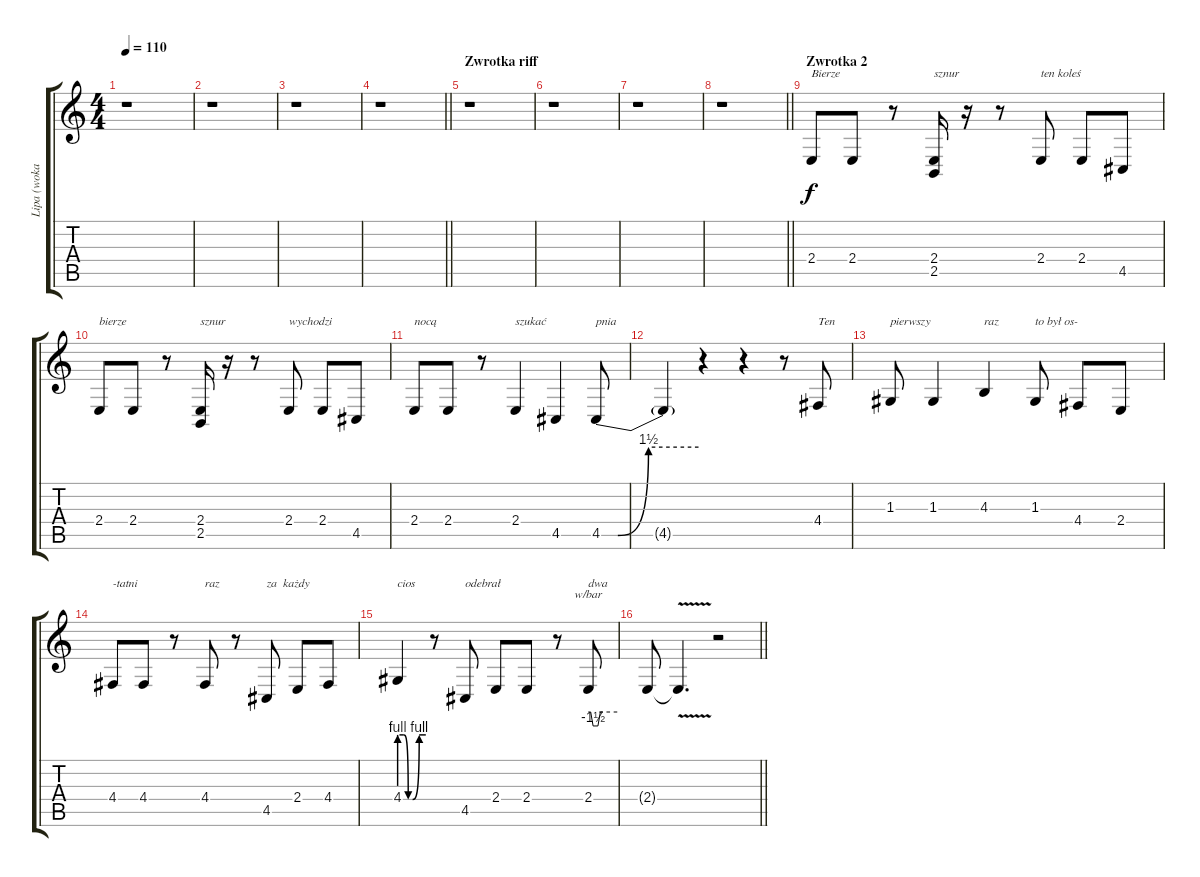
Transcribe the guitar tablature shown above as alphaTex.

\track ("Lipa (wokal)" "Lipa (woka") {instrument trombone}
\staff {score tabs}
\tuning (E4 B3 G3 D3 A2 E2) {hide}
\ts (4 4)
\tempo 110
\clef g2
\ks c
r.1{dy f} |
r.1 |
r.1 |
\barLineRight lightlight
r.1 |
\section ("" "Zwrotka riff")
r.1 |
r.1 |
r.1 |
\barLineRight lightlight
r.1 |
\section ("" "Zwrotka 2")
2.4.8{txt "Bierze"} 2.4.8 r.8 (2.4 2.5).16{txt "sznur"} r.16 r.8 2.4.8{txt "ten koleś"} 2.4.8 4.5.8 |
2.4.8{txt "bierze"} 2.4.8 r.8 (2.4 2.5).16{txt "sznur"} r.16 r.8 2.4.8{txt "wychodzi"} 2.4.8 4.5.8 |
2.4.8{txt "nocą"} 2.4.8 r.8 2.4.4{txt "szukać"} 4.5.4 4.5{be (custom 0 0 10 0 29 6 60 6)}.8{txt "pnia"} |
4.5{t}.4 r.4 r.4 r.8 4.4.8{txt "Ten"} |
1.3.8{txt "pierwszy"} 1.3.4 4.3.4{txt "raz"} 1.3.8{txt "to był os-"} 4.4.8 2.4.8 |
4.4.8{txt "-tatni"} 4.4.8 r.8 4.4.8{txt "raz"} r.8 4.5.8{txt "za  każdy"} 2.4.8 4.4.8 |
4.4{be (custom 0 4 10 4 20 0 30 0 45 4 60 4)}.4{txt "cios"} r.8 4.5.8{txt "odebrał"} 2.4.8 2.4.8 r.8 2.4.8{tbe (custom default 0 0 5 0 10 -6 20 -6 25 0 30 0 60 0) txt "dwa"} |
\barLineRight lightlight
2.4{t}.8 2.4{v t}.4{d} r.2
